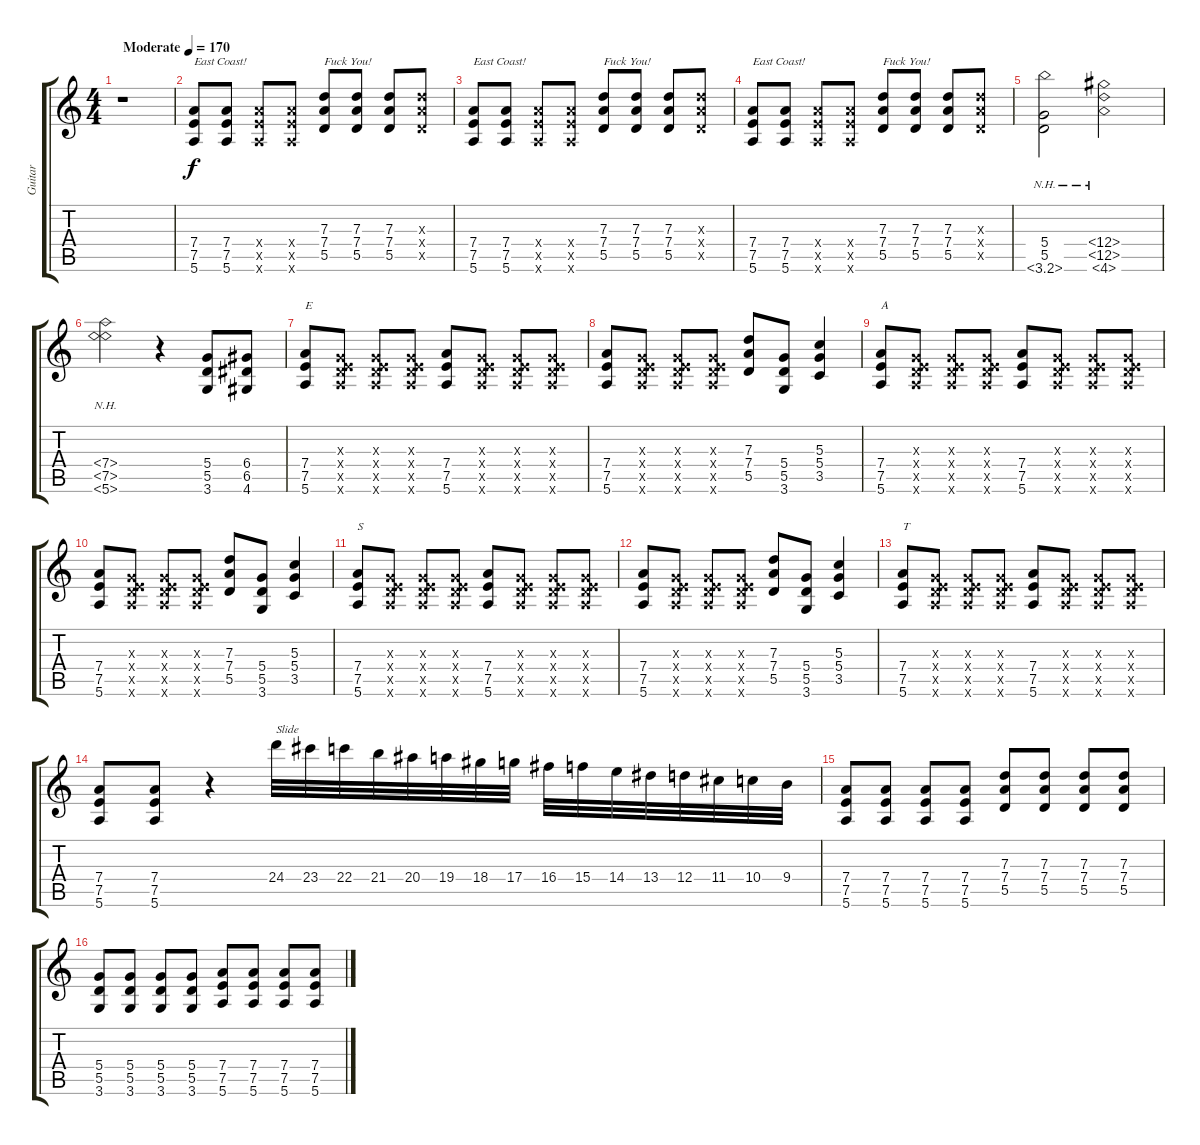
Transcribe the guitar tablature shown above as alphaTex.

\track ("Guitar" "Guitar") {instrument overdrivenguitar}
\staff {score tabs}
\tuning (E4 B3 G3 D3 A2 E2) {hide}
\ts (4 4)
\tempo (170 "Moderate")
\clef g2
\ks c
r.1{dy f instrument overdrivenguitar} |
(7.4 7.5 5.6).8{txt "East Coast!"} (7.4 7.5 5.6).8 (7.4{x} 7.5{x} 5.6{x}).8 (7.4{x} 7.5{x} 5.6{x}).8 (7.3 7.4 5.5).8{txt "Fuck You!"} (7.3 7.4 5.5).8 (7.3 7.4 5.5).8 (7.3{x} 7.4{x} 5.5{x}).8 |
(7.4 7.5 5.6).8{txt "East Coast!"} (7.4 7.5 5.6).8 (7.4{x} 7.5{x} 5.6{x}).8 (7.4{x} 7.5{x} 5.6{x}).8 (7.3 7.4 5.5).8{txt "Fuck You!"} (7.3 7.4 5.5).8 (7.3 7.4 5.5).8 (7.3{x} 7.4{x} 5.5{x}).8 |
(7.4 7.5 5.6).8{txt "East Coast!"} (7.4 7.5 5.6).8 (7.4{x} 7.5{x} 5.6{x}).8 (7.4{x} 7.5{x} 5.6{x}).8 (7.3 7.4 5.5).8{txt "Fuck You!"} (7.3 7.4 5.5).8 (7.3 7.4 5.5).8 (7.3{x} 7.4{x} 5.5{x}).8 |
(5.4 5.5 3.6{nh}).2 (6.4{nh} 6.5{nh} 4.6{nh}).2 |
(7.4{nh} 7.5{nh} 5.6{nh}).2 r.4 (5.4 5.5 3.6).8 (6.4 6.5 4.6).8 |
(7.4 7.5 5.6).8{txt "E"} (0.3{x} 0.4{x} 7.5{x} 5.6{x}).8 (0.3{x} 0.4{x} 7.5{x} 5.6{x}).8 (0.3{x} 0.4{x} 7.5{x} 5.6{x}).8 (7.4 7.5 5.6).8 (0.3{x} 0.4{x} 7.5{x} 5.6{x}).8 (0.3{x} 0.4{x} 7.5{x} 5.6{x}).8 (0.3{x} 0.4{x} 7.5{x} 5.6{x}).8 |
(7.4 7.5 5.6).8 (0.3{x} 0.4{x} 7.5{x} 5.6{x}).8 (0.3{x} 0.4{x} 7.5{x} 5.6{x}).8 (0.3{x} 0.4{x} 7.5{x} 5.6{x}).8 (7.3 7.4 5.5).8 (5.4 5.5 3.6).8 (5.3 5.4 3.5).4 |
(7.4 7.5 5.6).8{txt "A"} (0.3{x} 0.4{x} 7.5{x} 5.6{x}).8 (0.3{x} 0.4{x} 7.5{x} 5.6{x}).8 (0.3{x} 0.4{x} 7.5{x} 5.6{x}).8 (7.4 7.5 5.6).8 (0.3{x} 0.4{x} 7.5{x} 5.6{x}).8 (0.3{x} 0.4{x} 7.5{x} 5.6{x}).8 (0.3{x} 0.4{x} 7.5{x} 5.6{x}).8 |
(7.4 7.5 5.6).8 (0.3{x} 0.4{x} 7.5{x} 5.6{x}).8 (0.3{x} 0.4{x} 7.5{x} 5.6{x}).8 (0.3{x} 0.4{x} 7.5{x} 5.6{x}).8 (7.3 7.4 5.5).8 (5.4 5.5 3.6).8 (5.3 5.4 3.5).4 |
(7.4 7.5 5.6).8{txt "S"} (0.3{x} 0.4{x} 7.5{x} 5.6{x}).8 (0.3{x} 0.4{x} 7.5{x} 5.6{x}).8 (0.3{x} 0.4{x} 7.5{x} 5.6{x}).8 (7.4 7.5 5.6).8 (0.3{x} 0.4{x} 7.5{x} 5.6{x}).8 (0.3{x} 0.4{x} 7.5{x} 5.6{x}).8 (0.3{x} 0.4{x} 7.5{x} 5.6{x}).8 |
(7.4 7.5 5.6).8 (0.3{x} 0.4{x} 7.5{x} 5.6{x}).8 (0.3{x} 0.4{x} 7.5{x} 5.6{x}).8 (0.3{x} 0.4{x} 7.5{x} 5.6{x}).8 (7.3 7.4 5.5).8 (5.4 5.5 3.6).8 (5.3 5.4 3.5).4 |
(7.4 7.5 5.6).8{txt "T"} (0.3{x} 0.4{x} 7.5{x} 5.6{x}).8 (0.3{x} 0.4{x} 7.5{x} 5.6{x}).8 (0.3{x} 0.4{x} 7.5{x} 5.6{x}).8 (7.4 7.5 5.6).8 (0.3{x} 0.4{x} 7.5{x} 5.6{x}).8 (0.3{x} 0.4{x} 7.5{x} 5.6{x}).8 (0.3{x} 0.4{x} 7.5{x} 5.6{x}).8 |
(7.4 7.5 5.6).8 (7.4 7.5 5.6).8 r.4 24.4.32{txt "Slide"} 23.4.32 22.4.32 21.4.32 20.4.32 19.4.32 18.4.32 17.4.32 16.4.32 15.4.32 14.4.32 13.4.32 12.4.32 11.4.32 10.4.32 9.4.32 |
(7.4 7.5 5.6).8 (7.4 7.5 5.6).8 (7.4 7.5 5.6).8 (7.4 7.5 5.6).8 (7.3 7.4 5.5).8 (7.3 7.4 5.5).8 (7.3 7.4 5.5).8 (7.3 7.4 5.5).8 |
(5.4 5.5 3.6).8 (5.4 5.5 3.6).8 (5.4 5.5 3.6).8 (5.4 5.5 3.6).8 (7.4 7.5 5.6).8 (7.4 7.5 5.6).8 (7.4 7.5 5.6).8 (7.4 7.5 5.6).8
